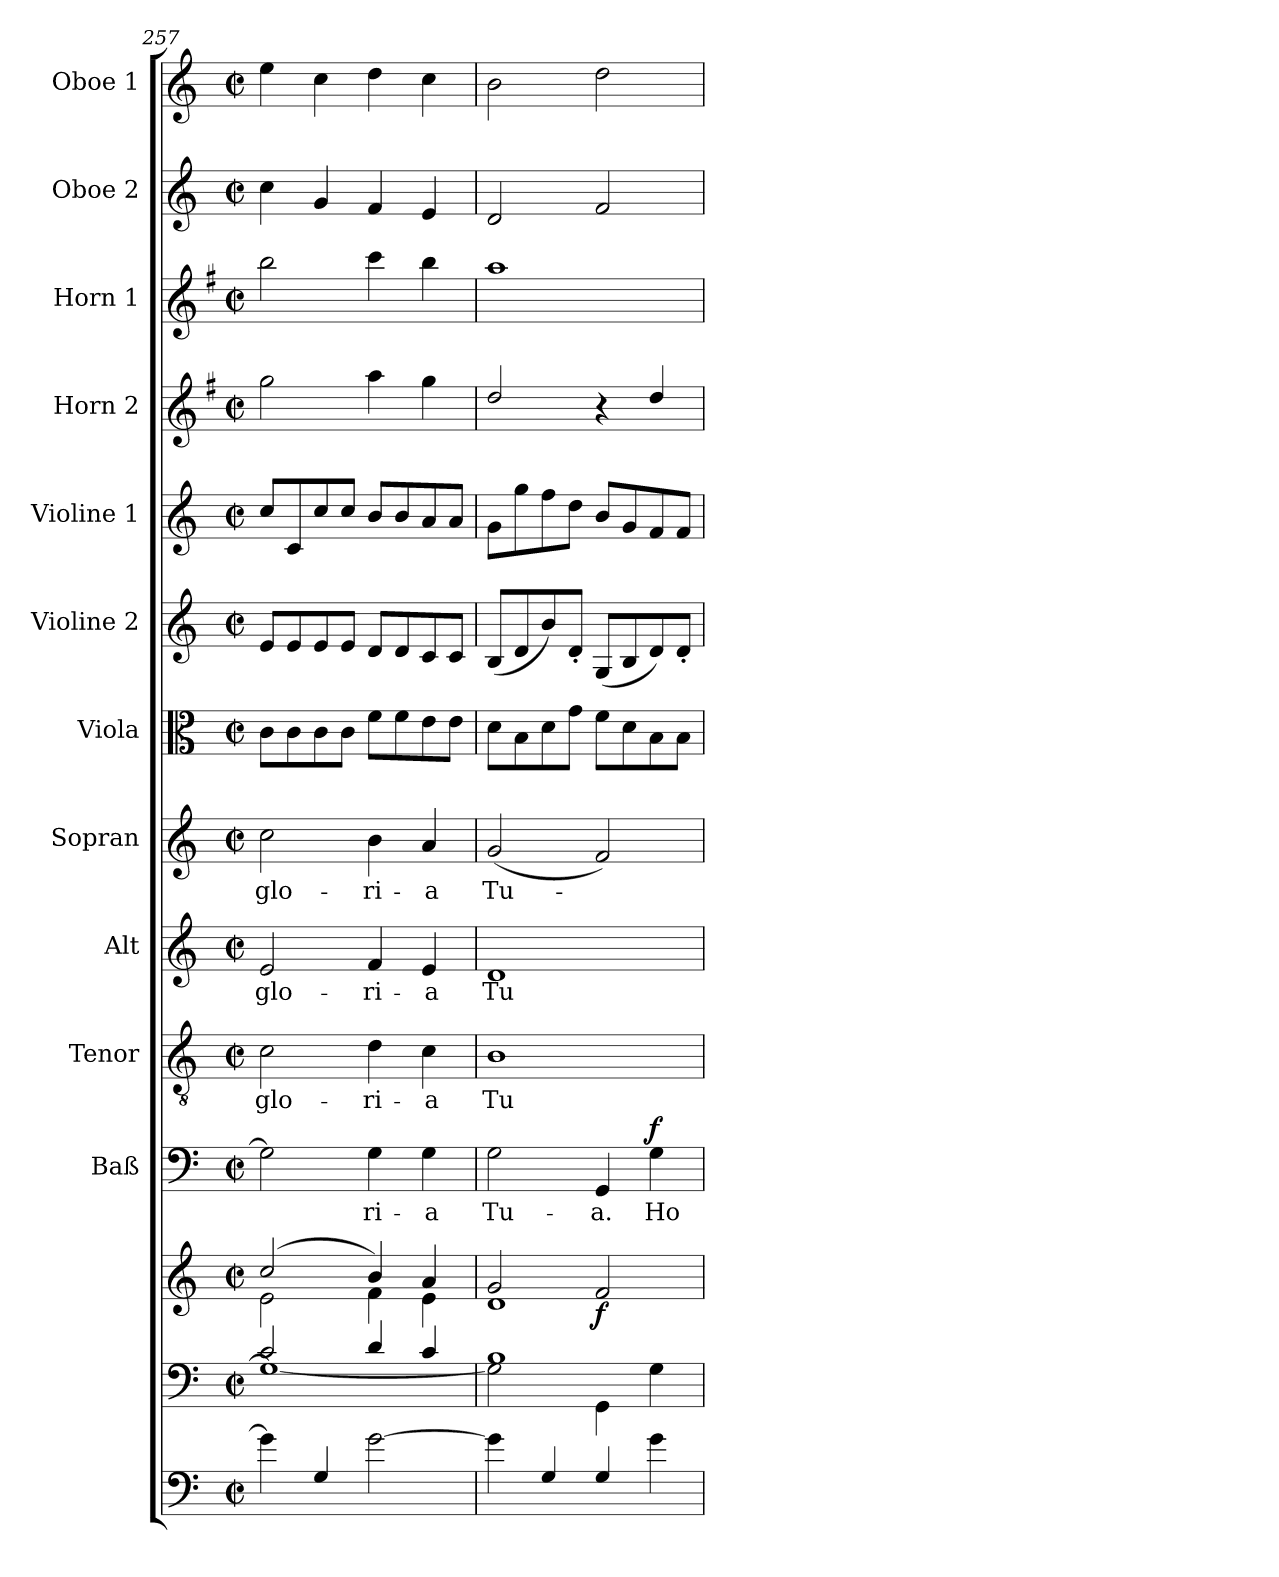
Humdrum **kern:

**kern	**kern	**kern	**dynam	**kern	**text	**dynam	**kern	**text	**kern	**text	**kern	**text	**kern	**kern	**kern	**kern	**kern	**kern	**kern
*part13	*part12	*part12	*part12	*part11	*part11	*part11	*part10	*part10	*part9	*part9	*part8	*part8	*part7	*part6	*part5	*part4	*part3	*part2	*part1
*staff14	*staff13	*staff12	*staff12/13	*staff11	*staff11	*staff11	*staff10	*staff10	*staff9	*staff9	*staff8	*staff8	*staff7	*staff6	*staff5	*staff4	*staff3	*staff2	*staff1
*	*	*	*	*I"Baß	*	*	*I"Tenor	*	*I"Alt	*	*I"Sopran	*	*I"Viola	*I"Violine 2	*I"Violine 1	*I"Horn 2	*I"Horn 1	*I"Oboe 2	*I"Oboe 1
*	*	*	*	*I'Baß	*	*	*I'Ten	*	*I'Alt	*	*I'Sop	*	*I'Vla.	*I'Vln. 2	*I'Vln. 1	*I'Hrn. 2	*I'Hrn. 1	*I'Ob. 2	*I'Ob. 1
!!LO:PB:g=z
*clefF4	*clefF4	*clefG2	*	*clefF4	*	*	*clefGv2	*	*clefG2	*	*clefG2	*	*clefC3	*clefG2	*clefG2	*clefG2	*clefG2	*clefG2	*clefG2
*ITrd7c12	*	*	*	*	*	*	*	*	*	*	*	*	*	*	*	*ITrd4c7	*ITrd4c7	*	*
*k[]	*k[]	*k[]	*	*k[]	*	*	*k[]	*	*k[]	*	*k[]	*	*k[]	*k[]	*k[]	*k[]	*k[]	*k[]	*k[]
*C:	*C:	*C:	*	*C:	*	*	*C:	*	*C:	*	*C:	*	*C:	*C:	*C:	*C:	*C:	*C:	*C:
*M2/2	*M2/2	*M2/2	*	*M2/2	*	*	*M2/2	*	*M2/2	*	*M2/2	*	*M2/2	*M2/2	*M2/2	*M2/2	*M2/2	*M2/2	*M2/2
*met(c|)	*met(c|)	*met(c|)	*	*met(c|)	*	*	*met(c|)	*	*met(c|)	*	*met(c|)	*	*met(c|)	*met(c|)	*met(c|)	*met(c|)	*met(c|)	*met(c|)	*met(c|)
=257	=257	=257	=257	=257	=257	=257	=257	=257	=257	=257	=257	=257	=257	=257	=257	=257	=257	=257	=257
*	*^	*^	*	*	*	*	*	*	*	*	*	*	*	*	*	*	*	*	*
!	!	!	!	!	!	!	!	!	!	!LO:LY:b	!	!LO:LY:b	!	!LO:LY:b	!	!	!	!	!	!	!
4G\]	2c/	1G_	(2cc/	2e\	.	2G\]	.	.	2c\	glo-	2e/	glo-	2cc\	glo-	8c\L	8e/L	8cc/L	2cc\	2ee\	4cc\	4ee\
.	.	.	.	.	.	.	.	.	.	.	.	.	.	.	8c\	8e/	8c/	.	.	.	.
4GG/	.	.	.	.	.	.	.	.	.	.	.	.	.	.	8c\	8e/	8cc/	.	.	4g/	4cc\
.	.	.	.	.	.	.	.	.	.	.	.	.	.	.	8c\J	8e/J	8cc/J	.	.	.	.
!	!	!	!	!	!	!	!LO:LY:b	!	!	!LO:LY:b	!	!LO:LY:b	!	!LO:LY:b	!	!	!	!	!	!	!
[2G\	4d/	.	4b/)	4f\	.	4G\	-ri-	.	4d\	-ri-	4f/	-ri-	4b\	-ri-	8f\L	8d/L	8b/L	4dd\	4ff\	4f/	4dd\
.	.	.	.	.	.	.	.	.	.	.	.	.	.	.	8f\	8d/	8b/	.	.	.	.
!	!	!	!	!	!	!	!LO:LY:b	!	!	!LO:LY:b	!	!LO:LY:b	!	!LO:LY:b	!	!	!	!	!	!	!
.	4c/	.	4a/	4e\	.	4G\	-a	.	4c\	-a	4e/	-a	4a/	-a	8e\	8c/	8a/	4cc\	4ee\	4e/	4cc\
.	.	.	.	.	.	.	.	.	.	.	.	.	.	.	8e\J	8c/J	8a/J	.	.	.	.
=258	=258	=258	=258	=258	=258	=258	=258	=258	=258	=258	=258	=258	=258	=258	=258	=258	=258	=258	=258	=258	=258
!	!	!	!	!	!	!	!LO:LY:b	!	!	!LO:LY:b	!	!LO:LY:b	!	!LO:LY:b	!	!	!	!	!	!	!
4G\]	1B	2G\]	2g/	1d	.	2G\	Tu-	.	1B	Tu-	1d	Tu-	(<2g/	Tu-	8d\L	(<8B/L	8g\L	2g/	1dd	2d/	2b\
.	.	.	.	.	.	.	.	.	.	.	.	.	.	.	8B\	8d/	8gg\	.	.	.	.
4GG/	.	.	.	.	.	.	.	.	.	.	.	.	.	.	8d\	8b/)	8ff\	.	.	.	.
.	.	.	.	.	.	.	.	.	.	.	.	.	.	.	8g\J	8d'</J	8dd\J	.	.	.	.
!	!	!	!	!	!LO:DY:b	!	!LO:LY:b	!	!	!	!	!	!	!	!	!	!	!	!	!	!
4GG/	.	4GG\	2f/	.	f	4GG/	-a.	.	.	.	.	.	2f/)	.	8f\L	(<8G/L	8b/L	4r	.	2f/	2dd\
.	.	.	.	.	.	.	.	.	.	.	.	.	.	.	8d\	8B/	8g/	.	.	.	.
!	!	!	!	!	!	!	!LO:LY:b	!LO:DY:a	!	!	!	!	!	!	!	!	!	!	!	!	!
4G\	.	4G\	.	.	.	4G\	Ho-	f	.	.	.	.	.	.	8B\	8d/)	8f/	4g/	.	.	.
.	.	.	.	.	.	.	.	.	.	.	.	.	.	.	8B\J	8d'</J	8f/J	.	.	.	.
*	*v	*v	*	*	*	*	*	*	*	*	*	*	*	*	*	*	*	*	*	*	*
*	*	*v	*v	*	*	*	*	*	*	*	*	*	*	*	*	*	*	*	*	*
=	=	=	=	=	=	=	=	=	=	=	=	=	=	=	=	=	=	=	=
*-	*-	*-	*-	*-	*-	*-	*-	*-	*-	*-	*-	*-	*-	*-	*-	*-	*-	*-	*-
